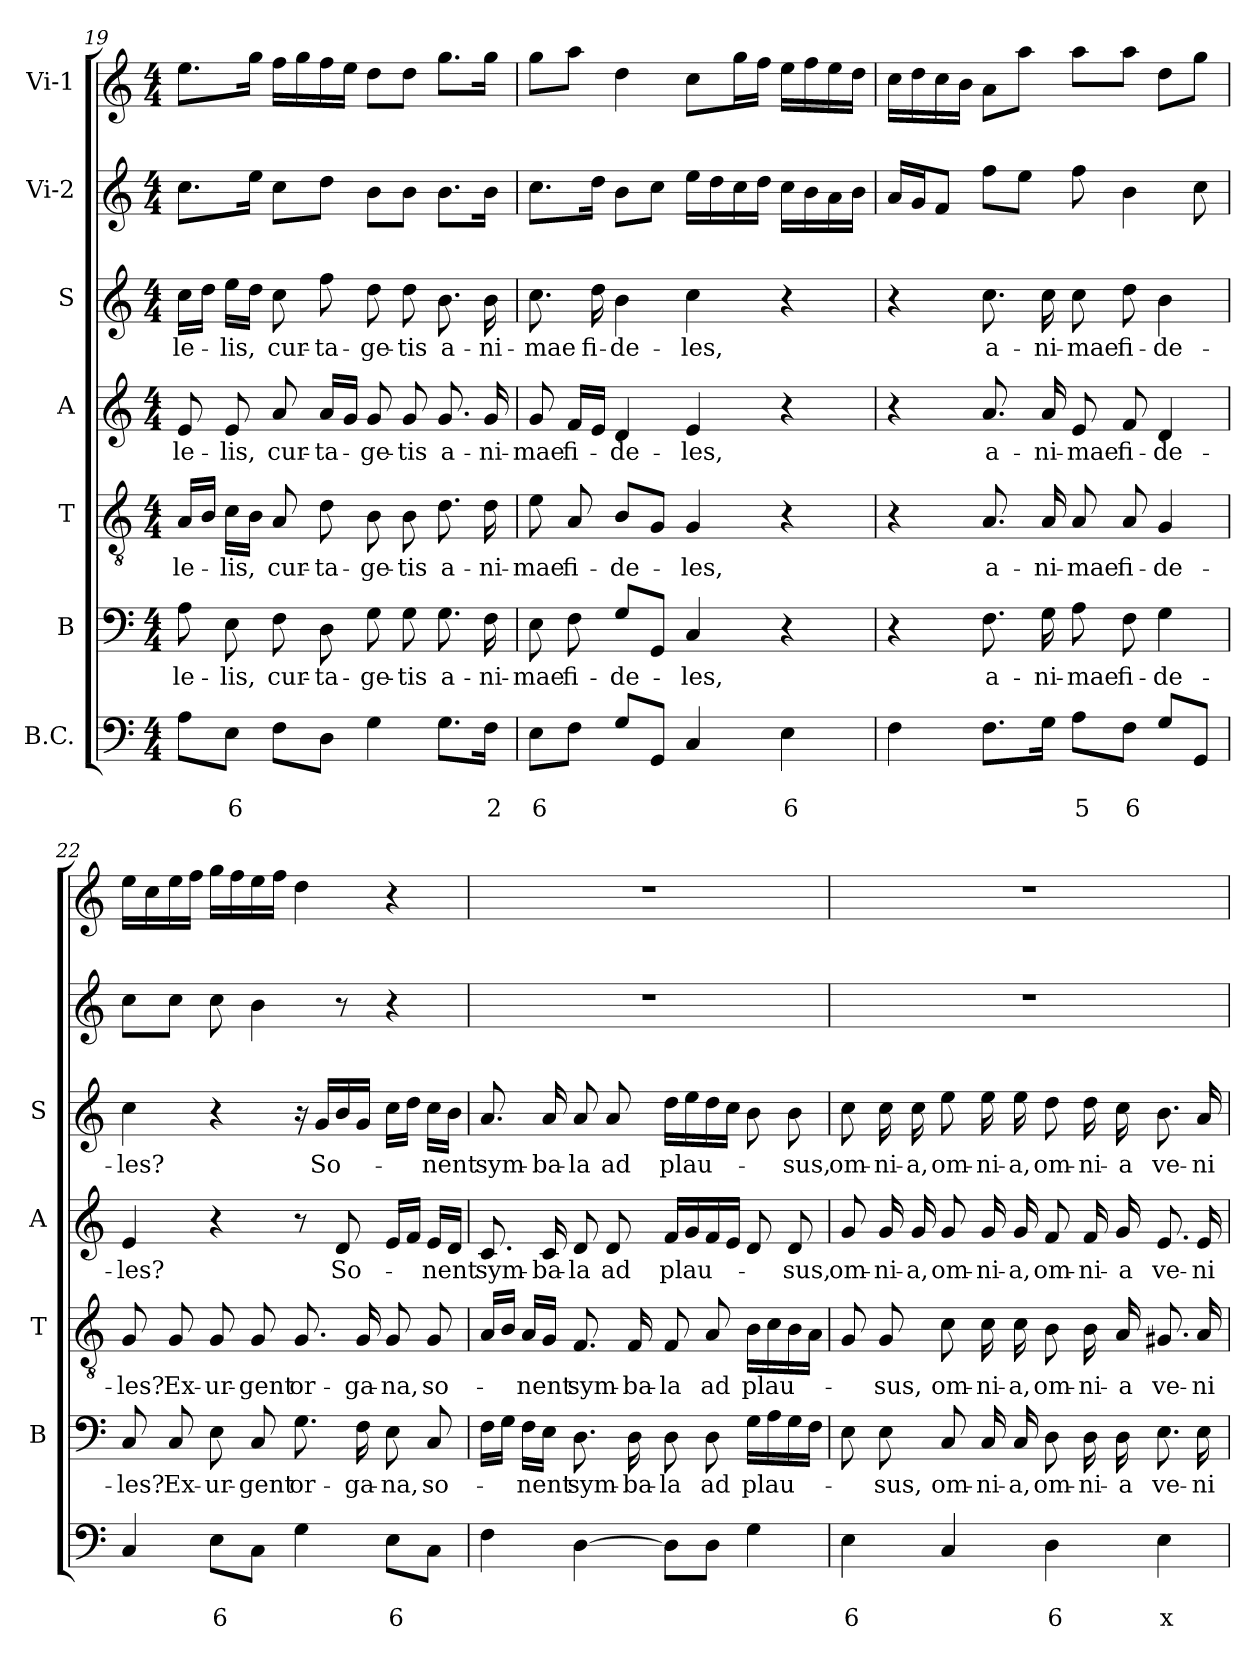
**kern	**text	**text	**kern	**text	**kern	**text	**kern	**text	**kern	**text	**kern	**kern
*part7	*part7	*part7	*part6	*part6	*part5	*part5	*part4	*part4	*part3	*part3	*part2	*part1
*staff7	*staff7	*staff7	*staff6	*staff6	*staff5	*staff5	*staff4	*staff4	*staff3	*staff3	*staff2	*staff1
*I"B.C.	*	*	*I"B	*	*I"T	*	*I"A	*	*I"S	*	*I"Vi-2	*I"Vi-1
*	*	*	*I'B	*	*I'T	*	*I'A	*	*I'S	*	*	*
*clefF4	*	*	*clefF4	*	*clefGv2	*	*clefG2	*	*clefG2	*	*clefG2	*clefG2
*k[]	*	*	*k[]	*	*k[]	*	*k[]	*	*k[]	*	*k[]	*k[]
*C:	*	*	*C:	*	*C:	*	*C:	*	*C:	*	*C:	*C:
*M4/4	*	*	*M4/4	*	*M4/4	*	*M4/4	*	*M4/4	*	*M4/4	*M4/4
=19	=19	=19	=19	=19	=19	=19	=19	=19	=19	=19	=19	=19
!	!	!	!	!LO:LY:b	!	!LO:LY:b	!	!LO:LY:b	!	!LO:LY:b	!	!
8A\L	.	.	8A\	-le-	16A/LL	-le-	8e/	-le-	16cc\LL	-le-	8.cc\L	8.ee\L
.	.	.	.	.	16B/JJ	.	.	.	16dd\JJ	.	.	.
!	!	!LO:LY:b	!	!LO:LY:b	!	!LO:LY:b	!	!LO:LY:b	!	!LO:LY:b	!	!
8E\J	.	6	8E\	-lis,	16c\LL	-lis,	8e/	-lis,	16ee\LL	-lis,	.	.
.	.	.	.	.	16B\JJ	.	.	.	16dd\JJ	.	16ee\Jk	16gg\Jk
!	!	!	!	!LO:LY:b	!	!LO:LY:b	!	!LO:LY:b	!	!LO:LY:b	!	!
8F\L	.	.	8F\	cur-	8A/	cur-	8a/	cur-	8cc\	cur-	8cc\L	16ff\LL
.	.	.	.	.	.	.	.	.	.	.	.	16gg\
!	!	!	!	!LO:LY:b	!	!LO:LY:b	!	!LO:LY:b	!	!LO:LY:b	!	!
8D\J	.	.	8D\	-ta-	8d\	-ta-	16a/LL	-ta-	8ff\	-ta-	8dd\J	16ff\
.	.	.	.	.	.	.	16g/JJ	.	.	.	.	16ee\JJ
!	!	!	!	!LO:LY:b	!	!LO:LY:b	!	!LO:LY:b	!	!LO:LY:b	!	!
4G\	.	.	8G\	-ge-	8B\	-ge-	8g/	-ge-	8dd\	-ge-	8b\L	8dd\L
!	!	!	!	!LO:LY:b	!	!LO:LY:b	!	!LO:LY:b	!	!LO:LY:b	!	!
.	.	.	8G\	-tis	8B\	-tis	8g/	-tis	8dd\	-tis	8b\J	8dd\J
!	!	!	!	!LO:LY:b	!	!LO:LY:b	!	!LO:LY:b	!	!LO:LY:b	!	!
8.G\L	.	.	8.G\	a-	8.d\	a-	8.g/	a-	8.b\	a-	8.b\L	8.gg\L
!	!	!LO:LY:b	!	!LO:LY:b	!	!LO:LY:b	!	!LO:LY:b	!	!LO:LY:b	!	!
16F\Jk	.	2	16F\	-ni-	16d\	-ni-	16g/	-ni-	16b\	-ni-	16b\Jk	16gg\Jk
=20	=20	=20	=20	=20	=20	=20	=20	=20	=20	=20	=20	=20
!	!	!LO:LY:b	!	!LO:LY:b	!	!LO:LY:b	!	!LO:LY:b	!	!LO:LY:b	!	!
8E\L	.	6	8E\	-mae	8e\	-mae	8g/	-mae	8.cc\	-mae	8.cc\L	8gg\L
!	!	!	!	!LO:LY:b	!	!LO:LY:b	!	!LO:LY:b	!	!	!	!
8F\J	.	.	8F\	fi-	8A/	fi-	16f/LL	fi-	.	.	.	8aa\J
!	!	!	!	!	!	!	!	!	!	!LO:LY:b	!	!
.	.	.	.	.	.	.	16e/JJ	.	16dd\	fi-	16dd\Jk	.
!	!	!	!	!LO:LY:b	!	!LO:LY:b	!	!LO:LY:b	!	!LO:LY:b	!	!
8G/L	.	.	8G/L	-de-	8B/L	-de-	4d/	-de-	4b\	-de-	8b\L	4dd\
8GG/J	.	.	8GG/J	.	8G/J	.	.	.	.	.	8cc\J	.
!	!	!	!	!LO:LY:b	!	!LO:LY:b	!	!LO:LY:b	!	!LO:LY:b	!	!
4C/	.	.	4C/	-les,	4G/	-les,	4e/	-les,	4cc\	-les,	16ee\LL	8cc\L
.	.	.	.	.	.	.	.	.	.	.	16dd\	.
.	.	.	.	.	.	.	.	.	.	.	16cc\	16gg\L
.	.	.	.	.	.	.	.	.	.	.	16dd\JJ	16ff\JJ
!	!	!LO:LY:b	!	!	!	!	!	!	!	!	!	!
4E\	.	6	4r	.	4r	.	4r	.	4r	.	16cc\LL	16ee\LL
.	.	.	.	.	.	.	.	.	.	.	16b\	16ff\
.	.	.	.	.	.	.	.	.	.	.	16a\	16ee\
.	.	.	.	.	.	.	.	.	.	.	16b\JJ	16dd\JJ
!!LO:LB:g=z
=21	=21	=21	=21	=21	=21	=21	=21	=21	=21	=21	=21	=21
4F\	.	.	4r	.	4r	.	4r	.	4r	.	16a/LL	16cc\LL
.	.	.	.	.	.	.	.	.	.	.	16g/J	16dd\
.	.	.	.	.	.	.	.	.	.	.	8f/J	16cc\
.	.	.	.	.	.	.	.	.	.	.	.	16b\JJ
!	!	!	!	!LO:LY:b	!	!LO:LY:b	!	!LO:LY:b	!	!LO:LY:b	!	!
8.F\L	.	.	8.F\	a-	8.A/	a-	8.a/	a-	8.cc\	a-	8ff\L	8a\L
.	.	.	.	.	.	.	.	.	.	.	8ee\J	8aa\J
!	!	!	!	!LO:LY:b	!	!LO:LY:b	!	!LO:LY:b	!	!LO:LY:b	!	!
16G\Jk	.	.	16G\	-ni-	16A/	-ni-	16a/	-ni-	16cc\	-ni-	.	.
!	!	!LO:LY:b	!	!LO:LY:b	!	!LO:LY:b	!	!LO:LY:b	!	!LO:LY:b	!	!
8A\L	.	5	8A\	-mae	8A/	-mae	8e/	-mae	8cc\	-mae	8ff\	8aa\L
!	!	!LO:LY:b	!	!LO:LY:b	!	!LO:LY:b	!	!LO:LY:b	!	!LO:LY:b	!	!
8F\J	.	6	8F\	fi-	8A/	fi-	8f/	fi-	8dd\	fi-	4b\	8aa\J
!	!	!	!	!LO:LY:b	!	!LO:LY:b	!	!LO:LY:b	!	!LO:LY:b	!	!
8G/L	.	.	4G\	-de-	4G/	-de-	4d/	-de-	4b\	-de-	.	8dd\L
8GG/J	.	.	.	.	.	.	.	.	.	.	8cc\	8gg\J
=22	=22	=22	=22	=22	=22	=22	=22	=22	=22	=22	=22	=22
!	!	!	!	!LO:LY:b	!	!LO:LY:b	!	!LO:LY:b	!	!LO:LY:b	!	!
4C/	.	.	8C/	-les?	8G/	-les?	4e/	-les?	4cc\	-les?	8cc\L	16ee\LL
.	.	.	.	.	.	.	.	.	.	.	.	16cc\
!	!	!	!	!LO:LY:b	!	!LO:LY:b	!	!	!	!	!	!
.	.	.	8C/	Ex-	8G/	Ex-	.	.	.	.	8cc\J	16ee\
.	.	.	.	.	.	.	.	.	.	.	.	16ff\JJ
!	!	!LO:LY:b	!	!LO:LY:b	!	!LO:LY:b	!	!	!	!	!	!
8E\L	.	6	8E\	-ur-	8G/	-ur-	4r	.	4r	.	8cc\	16gg\LL
.	.	.	.	.	.	.	.	.	.	.	.	16ff\
!	!	!	!	!LO:LY:b	!	!LO:LY:b	!	!	!	!	!	!
8C\J	.	.	8C/	-gent	8G/	-gent	.	.	.	.	4b\	16ee\
.	.	.	.	.	.	.	.	.	.	.	.	16ff\JJ
!	!	!	!	!LO:LY:b	!	!LO:LY:b	!	!	!	!	!	!
4G\	.	.	8.G\	or-	8.G/	or-	8r	.	16r	.	.	4dd\
!	!	!	!	!	!	!	!	!	!	!LO:LY:b	!	!
.	.	.	.	.	.	.	.	.	16g/LL	So-	.	.
!	!	!	!	!	!	!	!	!LO:LY:b	!	!	!	!
.	.	.	.	.	.	.	8d/	So-	16b/	.	8r	.
!	!	!	!	!LO:LY:b	!	!LO:LY:b	!	!	!	!	!	!
.	.	.	16F\	-ga-	16G/	-ga-	.	.	16g/JJ	.	.	.
!	!	!LO:LY:b	!	!LO:LY:b	!	!LO:LY:b	!	!	!	!	!	!
8E\L	.	6	8E\	-na,	8G/	-na,	16e/LL	.	16cc\LL	.	4r	4r
.	.	.	.	.	.	.	16f/JJ	.	16dd\JJ	.	.	.
!	!	!	!	!LO:LY:b	!	!LO:LY:b	!	!LO:LY:b	!	!LO:LY:b	!	!
8C\J	.	.	8C/	so-	8G/	so-	16e/LL	-nent	16cc\LL	-nent	.	.
.	.	.	.	.	.	.	16d/JJ	.	16b\JJ	.	.	.
=23	=23	=23	=23	=23	=23	=23	=23	=23	=23	=23	=23	=23
!	!	!	!	!	!	!	!	!LO:LY:b	!	!LO:LY:b	!	!
4F\	.	.	16F\LL	.	16A/LL	.	8.c/	sym-	8.a/	sym-	1r	1r
.	.	.	16G\JJ	.	16B/JJ	.	.	.	.	.	.	.
!	!	!	!	!LO:LY:b	!	!LO:LY:b	!	!	!	!	!	!
.	.	.	16F\LL	-nent	16A/LL	-nent	.	.	.	.	.	.
!	!	!	!	!	!	!	!	!LO:LY:b	!	!LO:LY:b	!	!
.	.	.	16E\JJ	.	16G/JJ	.	16c/	-ba-	16a/	-ba-	.	.
!	!	!	!	!LO:LY:b	!	!LO:LY:b	!	!LO:LY:b	!	!LO:LY:b	!	!
[4D\	.	.	8.D\	sym-	8.F/	sym-	8d/	-la	8a/	-la	.	.
!	!	!	!	!	!	!	!	!LO:LY:b	!	!LO:LY:b	!	!
.	.	.	.	.	.	.	8d/	ad	8a/	ad	.	.
!	!	!	!	!LO:LY:b	!	!LO:LY:b	!	!	!	!	!	!
.	.	.	16D\	-ba-	16F/	-ba-	.	.	.	.	.	.
!	!	!	!	!LO:LY:b	!	!LO:LY:b	!	!LO:LY:b	!	!LO:LY:b	!	!
8D\L]	.	.	8D\	-la	8F/	-la	16f/LL	plau-	16dd\LL	plau-	.	.
.	.	.	.	.	.	.	16g/	.	16ee\	.	.	.
!	!	!	!	!LO:LY:b	!	!LO:LY:b	!	!	!	!	!	!
8D\J	.	.	8D\	ad	8A/	ad	16f/	.	16dd\	.	.	.
.	.	.	.	.	.	.	16e/JJ	.	16cc\JJ	.	.	.
!	!	!	!	!LO:LY:b	!	!LO:LY:b	!	!	!	!	!	!
4G\	.	.	16G\LL	plau-	16B\LL	plau-	8d/	.	8b\	.	.	.
.	.	.	16A\	.	16c\	.	.	.	.	.	.	.
!	!	!	!	!	!	!	!	!LO:LY:b	!	!LO:LY:b	!	!
.	.	.	16G\	.	16B\	.	8d/	-sus,	8b\	-sus,	.	.
.	.	.	16F\JJ	.	16A\JJ	.	.	.	.	.	.	.
!!LO:PB:g=z
=24	=24	=24	=24	=24	=24	=24	=24	=24	=24	=24	=24	=24
!	!	!LO:LY:b	!	!	!	!	!	!LO:LY:b	!	!LO:LY:b	!	!
4E\	.	6	8E\	.	8G/	.	8g/	om-	8cc\	om-	1r	1r
!	!	!	!	!LO:LY:b	!	!LO:LY:b	!	!LO:LY:b	!	!LO:LY:b	!	!
.	.	.	8E\	-sus,	8G/	-sus,	16g/	-ni-	16cc\	-ni-	.	.
!	!	!	!	!	!	!	!	!LO:LY:b	!	!LO:LY:b	!	!
.	.	.	.	.	.	.	16g/	-a,	16cc\	-a,	.	.
!	!	!	!	!LO:LY:b	!	!LO:LY:b	!	!LO:LY:b	!	!LO:LY:b	!	!
4C/	.	.	8C/	om-	8c\	om-	8g/	om-	8ee\	om-	.	.
!	!	!	!	!LO:LY:b	!	!LO:LY:b	!	!LO:LY:b	!	!LO:LY:b	!	!
.	.	.	16C/	-ni-	16c\	-ni-	16g/	-ni-	16ee\	-ni-	.	.
!	!	!	!	!LO:LY:b	!	!LO:LY:b	!	!LO:LY:b	!	!LO:LY:b	!	!
.	.	.	16C/	-a,	16c\	-a,	16g/	-a,	16ee\	-a,	.	.
!	!	!LO:LY:b	!	!LO:LY:b	!	!LO:LY:b	!	!LO:LY:b	!	!LO:LY:b	!	!
4D\	.	6	8D\	om-	8B\	om-	8f/	om-	8dd\	om-	.	.
!	!	!	!	!LO:LY:b	!	!LO:LY:b	!	!LO:LY:b	!	!LO:LY:b	!	!
.	.	.	16D\	-ni-	16B\	-ni-	16f/	-ni-	16dd\	-ni-	.	.
!	!	!	!	!LO:LY:b	!	!LO:LY:b	!	!LO:LY:b	!	!LO:LY:b	!	!
.	.	.	16D\	-a	16A/	-a	16g/	-a	16cc\	-a	.	.
!	!	!LO:LY:b	!	!LO:LY:b	!	!LO:LY:b	!	!LO:LY:b	!	!LO:LY:b	!	!
4E\	.	x	8.E\	ve-	8.G#X/	ve-	8.e/	ve-	8.b\	ve-	.	.
!	!	!	!	!LO:LY:b	!	!LO:LY:b	!	!LO:LY:b	!	!LO:LY:b	!	!
.	.	.	16E\	-ni-	16A/	-ni-	16e/	-ni-	16a/	-ni-	.	.
=	=	=	=	=	=	=	=	=	=	=	=	=
*-	*-	*-	*-	*-	*-	*-	*-	*-	*-	*-	*-	*-
